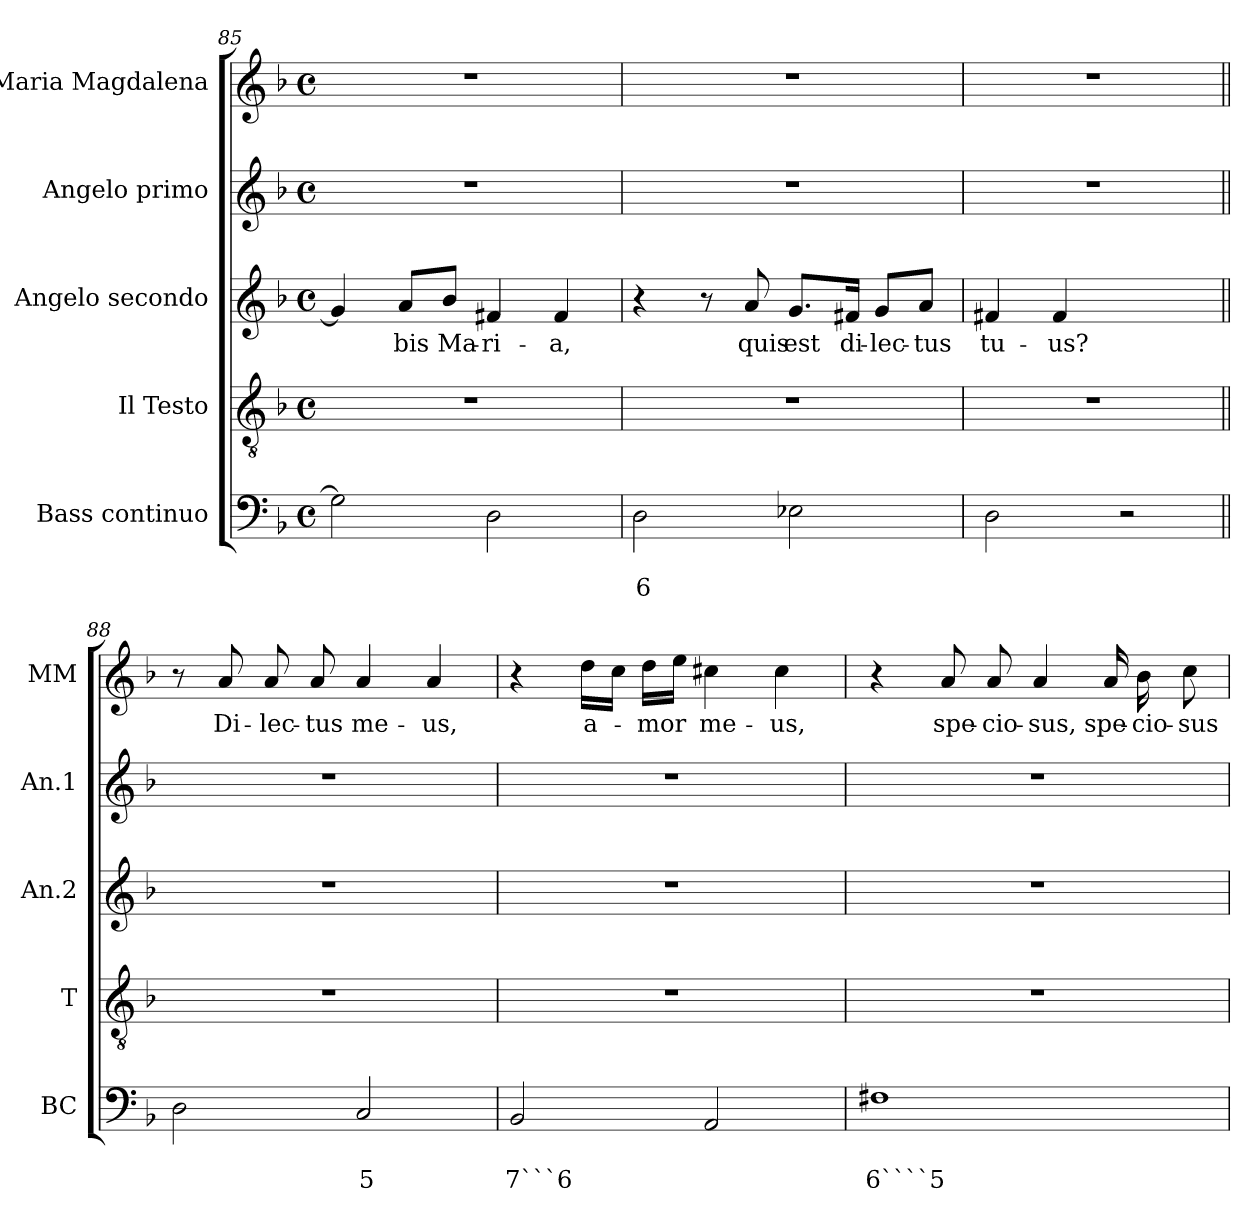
**kern	**text	**text	**kern	**kern	**text	**kern	**kern	**text
*part5	*part5	*part5	*part4	*part3	*part3	*part2	*part1	*part1
*staff5	*staff5	*staff5	*staff4	*staff3	*staff3	*staff2	*staff1	*staff1
*I"Bass continuo	*	*	*I"Il Testo	*I"Angelo  secondo	*	*I"Angelo  primo	*I"Maria  Magdalena	*
*I'BC	*	*	*I'T	*I'An.2	*	*I'An.1	*I'MM	*
*clefF4	*	*	*clefGv2	*clefG2	*	*clefG2	*clefG2	*
*k[b-]	*	*	*k[b-]	*k[b-]	*	*k[b-]	*k[b-]	*
*F:	*	*	*F:	*F:	*	*F:	*F:	*
*M4/4	*	*	*M4/4	*M4/4	*	*M4/4	*M4/4	*
*met(c)	*	*	*met(c)	*met(c)	*	*met(c)	*met(c)	*
=85	=85	=85	=85	=85	=85	=85	=85	=85
2G\]	.	.	1r	4g/]	.	1r	1r	.
!	!	!	!	!	!LO:LY:b	!	!	!
.	.	.	.	8a/L	-bis	.	.	.
!	!	!	!	!	!LO:LY:b	!	!	!
.	.	.	.	8b-/J	Ma-	.	.	.
!	!	!	!	!	!LO:LY:b	!	!	!
2D\	.	.	.	4f#X/	-ri-	.	.	.
!	!	!	!	!	!LO:LY:b	!	!	!
.	.	.	.	4f#/	-a,	.	.	.
=86	=86	=86	=86	=86	=86	=86	=86	=86
!	!	!LO:LY:b	!	!	!	!	!	!
2D\	.	6	1r	4r	.	1r	1r	.
.	.	.	.	8r	.	.	.	.
!	!	!	!	!	!LO:LY:b	!	!	!
.	.	.	.	8a/	quis	.	.	.
!	!	!	!	!	!LO:LY:b	!	!	!
2E-X\	.	.	.	8.g/L	est	.	.	.
!	!	!	!	!	!LO:LY:b	!	!	!
.	.	.	.	16f#X/Jk	di-	.	.	.
!	!	!	!	!	!LO:LY:b	!	!	!
.	.	.	.	8g/L	-lec-	.	.	.
!	!	!	!	!	!LO:LY:b	!	!	!
.	.	.	.	8a/J	-tus	.	.	.
=87	=87	=87	=87	=87	=87	=87	=87	=87
!	!	!	!	!	!LO:LY:b	!	!	!
2D\	.	.	1r	4f#X/	tu-	1r	1r	.
!	!	!	!	!	!LO:LY:b	!	!	!
.	.	.	.	4f#/	-us?	.	.	.
2r	.	.	.	2ryy	.	.	.	.
!!LO:LB:g=z
=88||	=88||	=88||	=88||	=88||	=88||	=88||	=88||	=88||
2D\	.	.	1r	1r	.	1r	8r	.
!	!	!	!	!	!	!	!	!LO:LY:b
.	.	.	.	.	.	.	8a/	Di-
!	!	!	!	!	!	!	!	!LO:LY:b
.	.	.	.	.	.	.	8a/	-lec-
!	!	!	!	!	!	!	!	!LO:LY:b
.	.	.	.	.	.	.	8a/	-tus
!	!	!LO:LY:b	!	!	!	!	!	!
!	!	!	!	!	!	!	!	!LO:LY:b
2C/	.	5	.	.	.	.	4a/	me-
!	!	!	!	!	!	!	!	!LO:LY:b
.	.	.	.	.	.	.	4a/	-us,
=89	=89	=89	=89	=89	=89	=89	=89	=89
!	!	!LO:LY:b	!	!	!	!	!	!
2BB-/	.	7```6	1r	1r	.	1r	4r	.
!	!	!	!	!	!	!	!	!LO:LY:b
.	.	.	.	.	.	.	16dd\LL	a-
.	.	.	.	.	.	.	16cc\JJ	.
!	!	!	!	!	!	!	!	!LO:LY:b
.	.	.	.	.	.	.	16dd\LL	-mor
.	.	.	.	.	.	.	16ee\JJ	.
!	!	!	!	!	!	!	!	!LO:LY:b
2AA/	.	.	.	.	.	.	4cc#X\	me-
!	!	!	!	!	!	!	!	!LO:LY:b
.	.	.	.	.	.	.	4cc#\	-us,
=90	=90	=90	=90	=90	=90	=90	=90	=90
!	!	!LO:LY:b	!	!	!	!	!	!
1F#X	.	6````5	1r	1r	.	1r	4r	.
!	!	!	!	!	!	!	!	!LO:LY:b
.	.	.	.	.	.	.	8a/	spe-
!	!	!	!	!	!	!	!	!LO:LY:b
.	.	.	.	.	.	.	8a/	-cio-
!	!	!	!	!	!	!	!	!LO:LY:b
.	.	.	.	.	.	.	4a/	-sus,
!	!	!	!	!	!	!	!	!LO:LY:b
.	.	.	.	.	.	.	16a/	spe-
!	!	!	!	!	!	!	!	!LO:LY:b
.	.	.	.	.	.	.	16b-\	-cio-
!	!	!	!	!	!	!	!	!LO:LY:b
.	.	.	.	.	.	.	8cc\	-sus
=	=	=	=	=	=	=	=	=
*-	*-	*-	*-	*-	*-	*-	*-	*-
